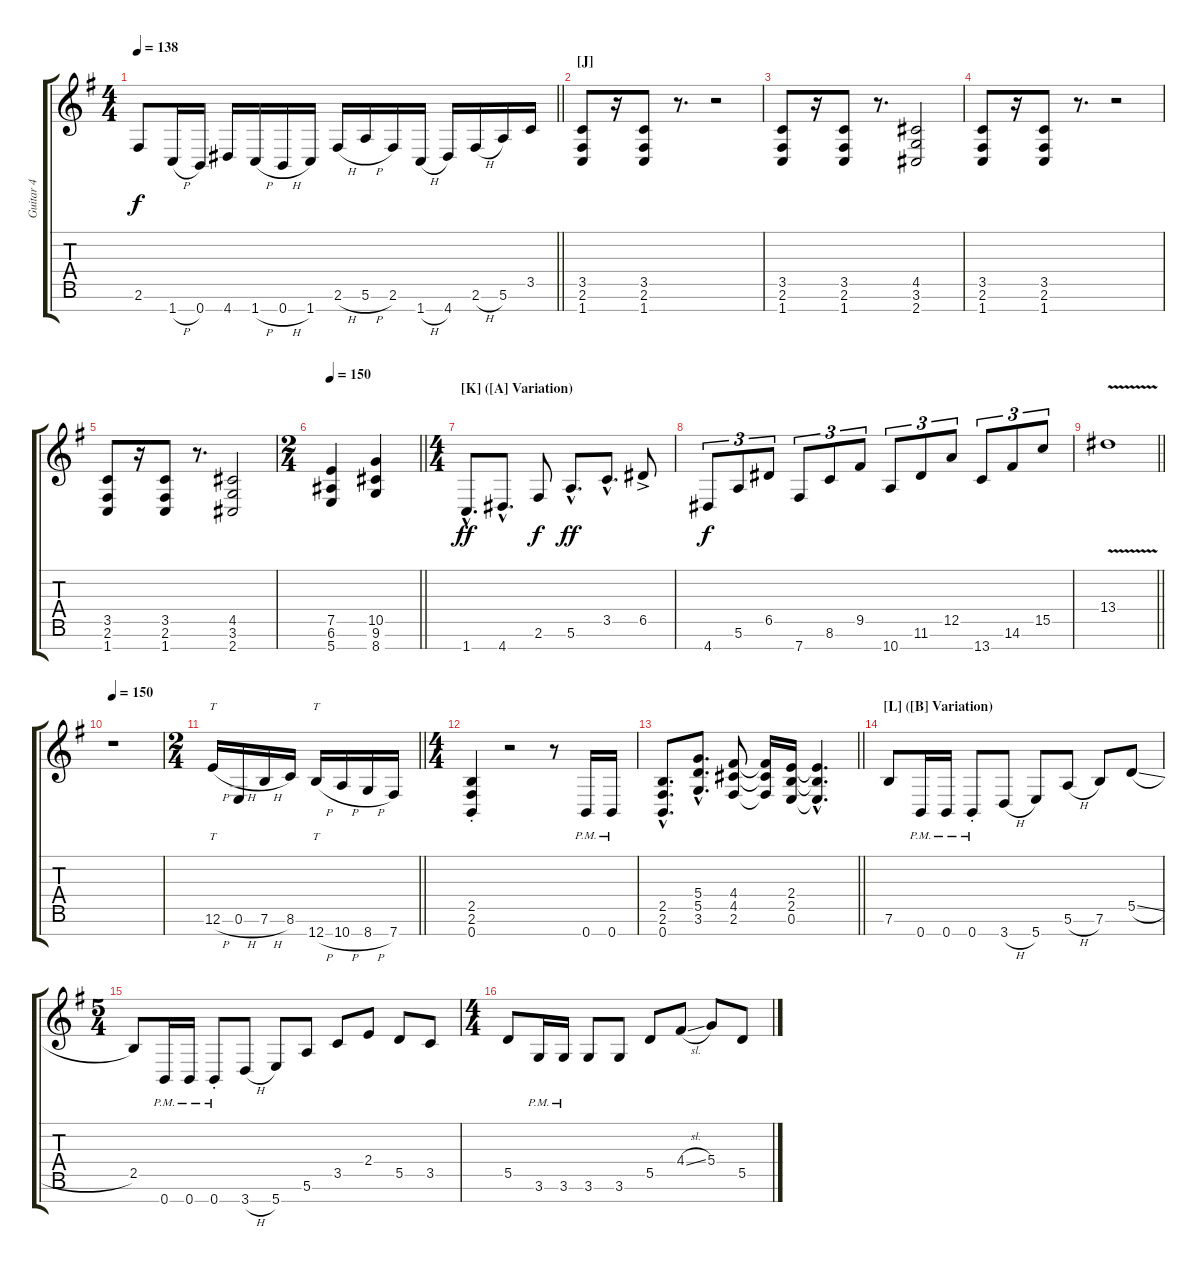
\track ("Guitar 4" "Guitar 4") {instrument electricguitarjazz}
\staff {score tabs}
\tuning (E4 B3 G3 D3 A2 E2 B1) {hide}
\ts (4 4)
\tempo 138
\clef g2
\barLineRight lightlight
\ks eminor
2.6.8{dy f} 1.7{h}.16 0.7.16 4.7.16 1.7{h}.16 0.7{h}.16 1.7.16 2.6{h}.16 5.6{h}.16 2.6.16 1.7{h}.16 4.7.16 2.6{h}.16 5.6.16 3.5.16 |
\section ("" "[J]")
(3.5 2.6 1.7).8 r.16 (3.5 2.6 1.7).8 r.8{d} r.2 |
(3.5 2.6 1.7).8 r.16 (3.5 2.6 1.7).8 r.8{d} (4.5 3.6 2.7).2 |
(3.5 2.6 1.7).8 r.16 (3.5 2.6 1.7).8 r.8{d} r.2 |
(3.5 2.6 1.7).8 r.16 (3.5 2.6 1.7).8 r.8{d} (4.5 3.6 2.7).2 |
\ts (2 4)
\tempo 150
\barLineRight lightlight
(7.5 6.6 5.7).4 (10.5 9.6 8.7).4 |
\ts (4 4)
\section ("" "[K] ([A] Variation)")
1.7{hac}.8{d dy ff} 4.7{hac}.8{d} 2.6.8{dy f} 5.6{hac}.8{d dy ff} 3.5{hac}.8{d} 6.5{ac}.8 |
4.7.8{tu (3 2) dy f} 5.6.8{tu (3 2)} 6.5.8{tu (3 2)} 7.7.8{tu (3 2)} 8.6.8{tu (3 2)} 9.5.8{tu (3 2)} 10.7.8{tu (3 2)} 11.6.8{tu (3 2)} 12.5.8{tu (3 2)} 13.7.8{tu (3 2)} 14.6.8{tu (3 2)} 15.5.8{tu (3 2)} |
\barLineRight lightlight
13.4{v}.1 |
\tempo 150
r.1 |
\ts (2 4)
\barLineRight lightlight
12.6{h}.16{tt} 0.6{h}.16 7.6{h}.16 8.6.16 12.7{h}.16{tt} 10.7{h}.16 8.7{h}.16 7.7.16 |
\ts (4 4)
(2.5{st} 2.6{st} 0.7{st}).4 r.2 r.8 0.7{pm}.16 0.7{pm}.16 |
\barLineRight lightlight
(2.5{hac} 2.6{hac} 0.7{hac}).8{d} (5.4{hac} 5.5{hac} 3.6{hac}).8{d} (4.4 4.5 2.6).8 (4.4{t} 4.5{t} 2.6{t}).16 (2.4 2.5 0.6).16 (2.4{hac t} 2.5{hac t} 0.6{hac t}).4{d} |
\section ("" "[L] ([B] Variation)")
7.6.8 0.7{pm}.16 0.7{pm}.16 0.7{pm st}.8 3.7{h}.8 5.7.8 5.6{h}.8 7.6.8 5.5{sl}.8 |
\ts (5 4)
2.5.8 0.7{pm}.16 0.7{pm}.16 0.7{pm st}.8 3.7{h}.8 5.7.8 5.6.8 3.5.8 2.4.8 5.5.8 3.5.8 |
\ts (4 4)
5.5.8 3.6{pm}.16 3.6{pm}.16 3.6.8 3.6.8 5.5.8 4.4{sl}.8 5.4.8 5.5.8
